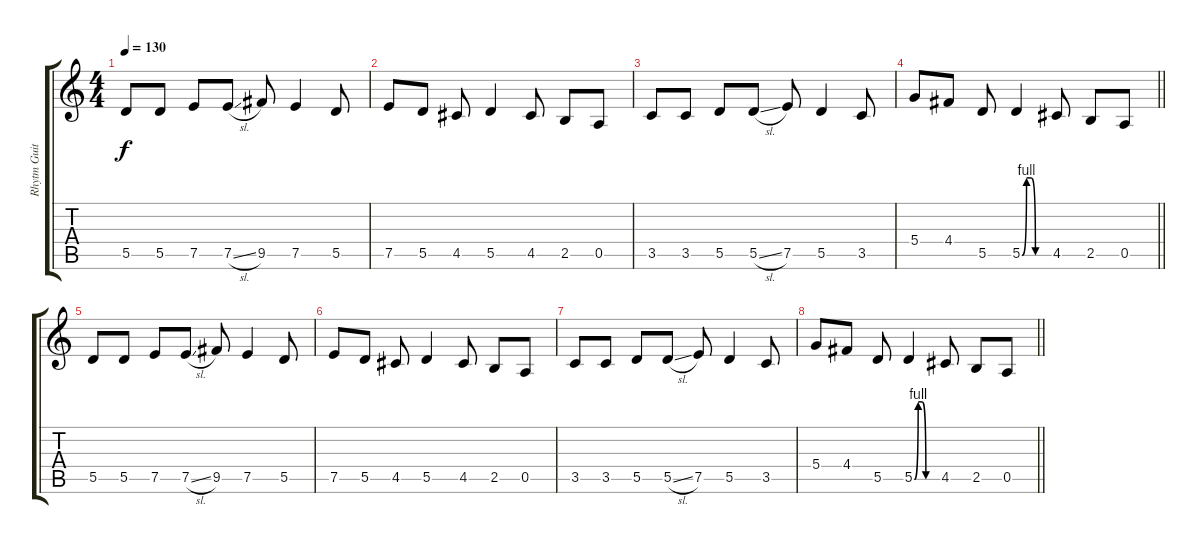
\track ("Rhytm Guitar" "Rhytm Guit") {instrument distortionguitar}
\staff {score tabs}
\tuning (E4 B3 G3 D3 A2 E2) {hide}
\ts (4 4)
\tempo 130
\clef g2
\ks c
5.5.8{dy f volume 7} 5.5.8 7.5.8 7.5{sl}.8 9.5.8 7.5.4 5.5.8 |
7.5.8{volume 6} 5.5.8 4.5.8 5.5.4 4.5.8 2.5.8 0.5.8 |
3.5.8{volume 5} 3.5.8 5.5.8 5.5{sl}.8 7.5.8 5.5.4 3.5.8 |
\barLineRight lightlight
5.4.8{volume 4} 4.4.8 5.5.8 5.5{be (custom 0 0 10 4 20 4 30 0 60 0)}.4 4.5.8 2.5.8 0.5.8 |
5.5.8{volume 3} 5.5.8 7.5.8 7.5{sl}.8 9.5.8 7.5.4 5.5.8 |
7.5.8{volume 2} 5.5.8 4.5.8 5.5.4 4.5.8 2.5.8 0.5.8 |
3.5.8{volume 1} 3.5.8 5.5.8 5.5{sl}.8 7.5.8 5.5.4 3.5.8 |
\barLineRight lightlight
5.4.8{volume 0} 4.4.8 5.5.8 5.5{be (custom 0 0 10 4 20 4 30 0 60 0)}.4 4.5.8 2.5.8 0.5.8
